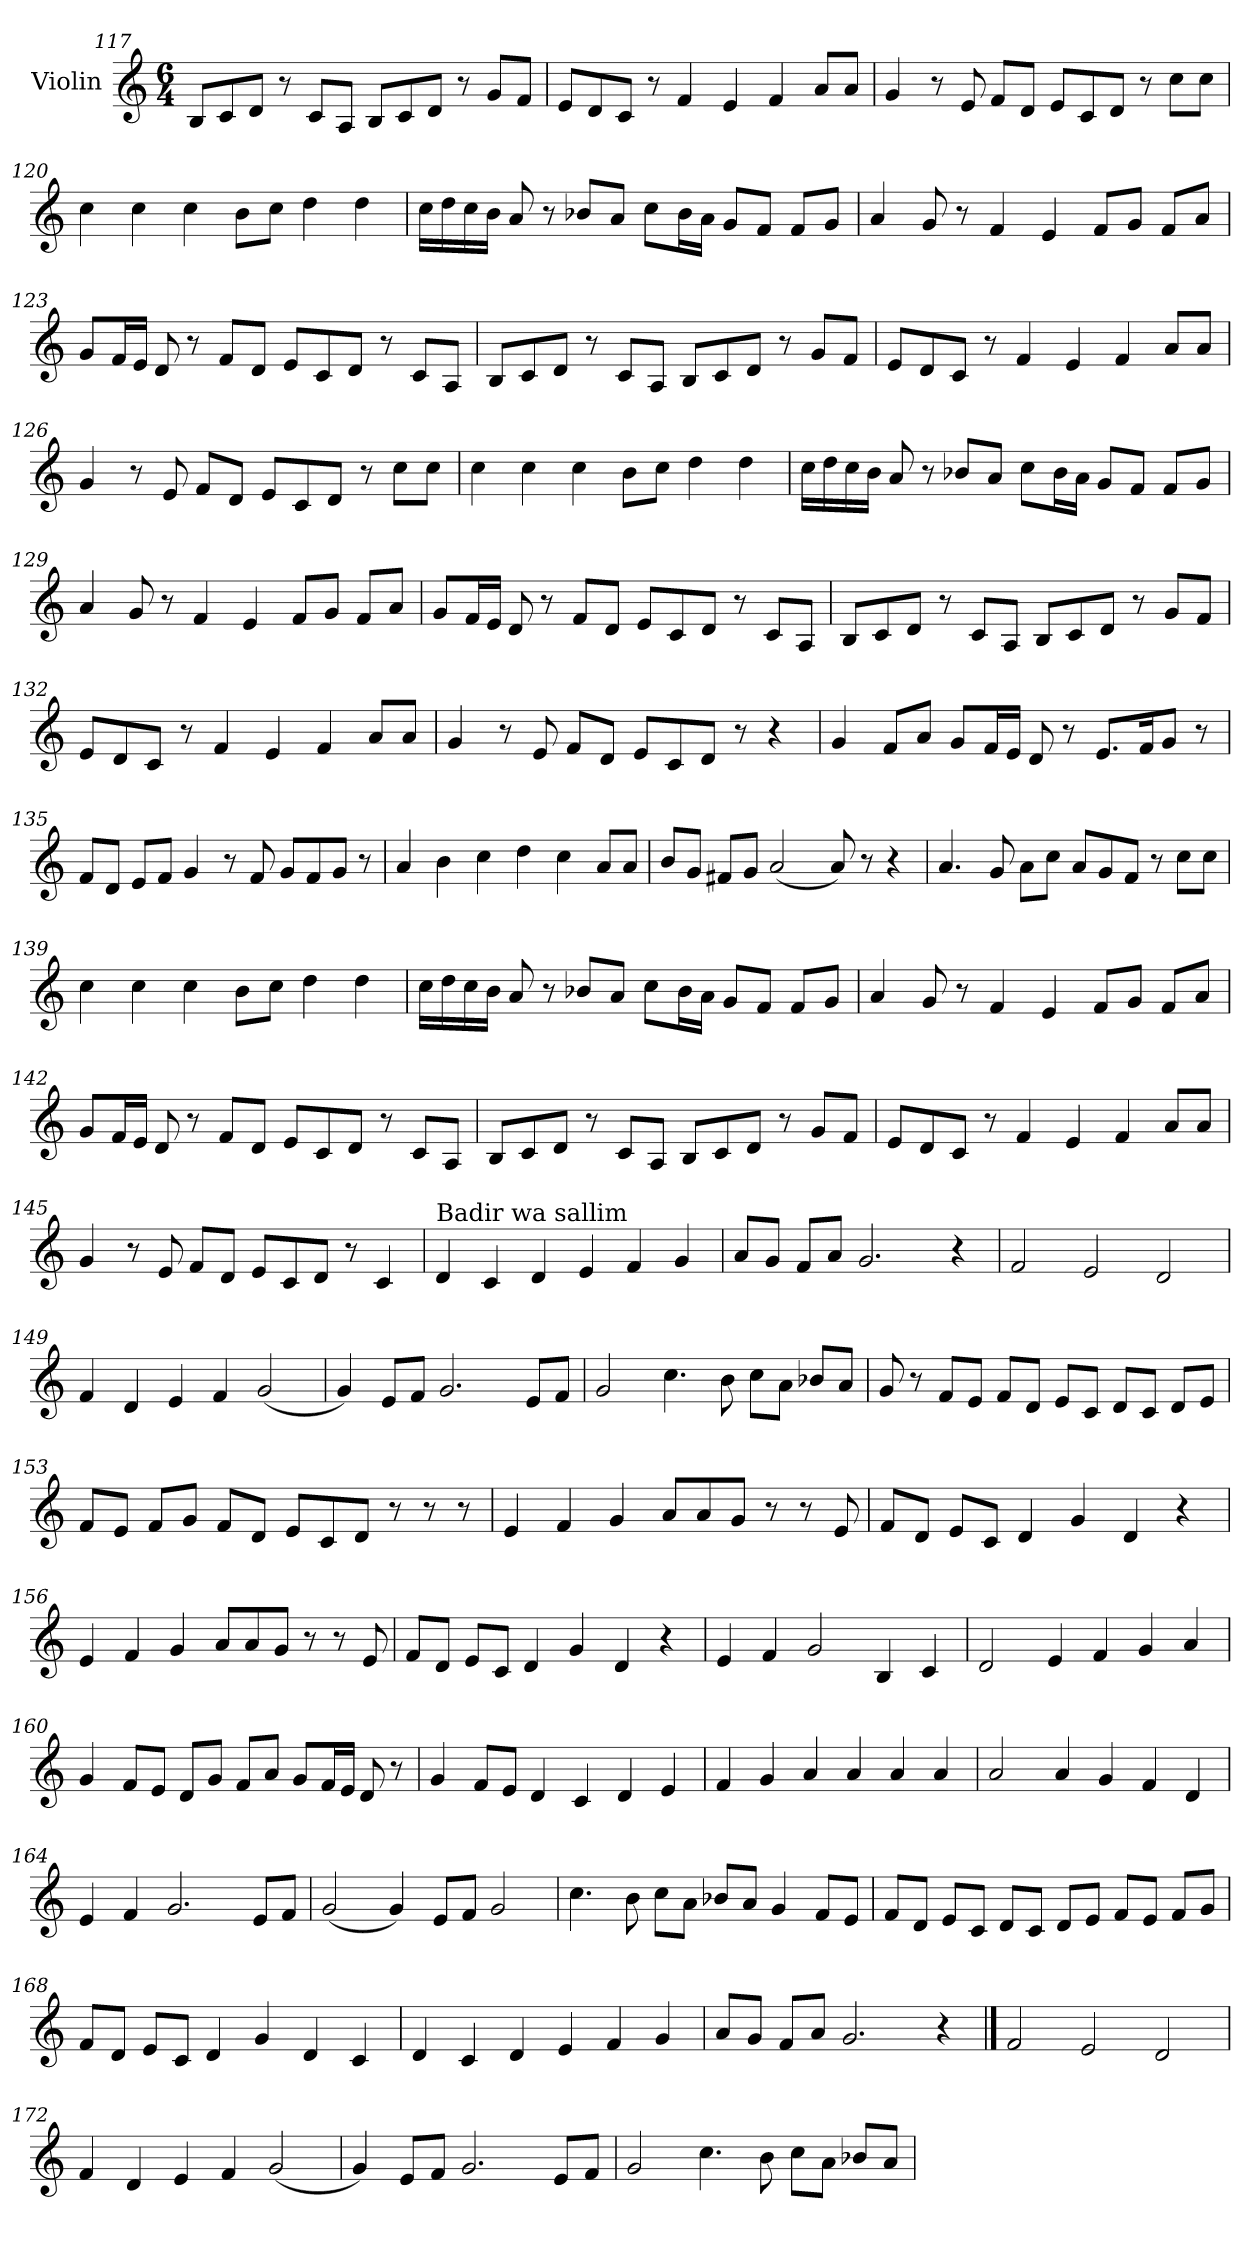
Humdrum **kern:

**kern
*part1
*staff1
*I"Violin
*clefG2
*k[]
*C:
*M6/4
=117
8B/L
8c/
8d/J
8r
8c/L
8A/J
8B/L
8c/
8d/J
8r
8g/L
8f/J
=118
8e/L
8d/
8c/J
8r
4f/
4e/
4f/
8a/L
8a/J
!!LO:LB:g=z
=119
4g/
8r
8e/
8f/L
8d/J
8e/L
8c/
8d/J
8r
8cc\L
8cc\J
=120
4cc\
4cc\
4cc\
8b\L
8cc\J
4dd\
4dd\
=121
16cc\LL
16dd\
16cc\
16b\JJ
8a/
8r
8b-X/L
8a/J
8cc\L
16b-\L
16a\JJ
8g/L
8f/J
8f/L
8g/J
!!LO:LB:g=z
=122
4a/
8g/
8r
4f/
4e/
8f/L
8g/J
8f/L
8a/J
=123
8g/L
16f/L
16e/JJ
8d/
8r
8f/L
8d/J
8e/L
8c/
8d/J
8r
8c/L
8A/J
=124
8B/L
8c/
8d/J
8r
8c/L
8A/J
8B/L
8c/
8d/J
8r
8g/L
8f/J
!!LO:LB:g=z
=125
8e/L
8d/
8c/J
8r
4f/
4e/
4f/
8a/L
8a/J
=126
4g/
8r
8e/
8f/L
8d/J
8e/L
8c/
8d/J
8r
8cc\L
8cc\J
=127
4cc\
4cc\
4cc\
8b\L
8cc\J
4dd\
4dd\
!!LO:LB:g=z
=128
16cc\LL
16dd\
16cc\
16b\JJ
8a/
8r
8b-X/L
8a/J
8cc\L
16b-\L
16a\JJ
8g/L
8f/J
8f/L
8g/J
=129
4a/
8g/
8r
4f/
4e/
8f/L
8g/J
8f/L
8a/J
=130
8g/L
16f/L
16e/JJ
8d/
8r
8f/L
8d/J
8e/L
8c/
8d/J
8r
8c/L
8A/J
!!LO:PB:g=z
=131
8B/L
8c/
8d/J
8r
8c/L
8A/J
8B/L
8c/
8d/J
8r
8g/L
8f/J
=132
8e/L
8d/
8c/J
8r
4f/
4e/
4f/
8a/L
8a/J
=133
4g/
8r
8e/
8f/L
8d/J
8e/L
8c/
8d/J
8r
4r
!!LO:LB:g=z
=134
*MM80
4g/
8f/L
8a/J
8g/L
16f/L
16e/JJ
8d/
8r
8.e/L
16f/K
8g/J
8r
=135
8f/L
8d/J
8e/L
8f/J
4g/
8r
8f/
8g/L
8f/
8g/J
8r
=136
4a/
4b\
4cc\
4dd\
4cc\
8a/L
8a/J
!!LO:LB:g=z
=137
8b/L
8g/J
8f#X/L
8g/J
(2a/
8a/)
8r
4r
=138
4.a/
8g/
8a\L
8cc\J
8a/L
8g/
8f/J
8r
8cc\L
8cc\J
=139
4cc\
4cc\
4cc\
8b\L
8cc\J
4dd\
4dd\
!!LO:LB:g=z
=140
16cc\LL
16dd\
16cc\
16b\JJ
8a/
8r
8b-X/L
8a/J
8cc\L
16b-\L
16a\JJ
8g/L
8f/J
8f/L
8g/J
=141
4a/
8g/
8r
4f/
4e/
8f/L
8g/J
8f/L
8a/J
=142
8g/L
16f/L
16e/JJ
8d/
8r
8f/L
8d/J
8e/L
8c/
8d/J
8r
8c/L
8A/J
!!LO:LB:g=z
=143
8B/L
8c/
8d/J
8r
8c/L
8A/J
8B/L
8c/
8d/J
8r
8g/L
8f/J
=144
8e/L
8d/
8c/J
8r
4f/
4e/
4f/
8a/L
8a/J
=145
4g/
8r
8e/
8f/L
8d/J
8e/L
8c/
8d/J
8r
4c/
!!LO:LB:g=z
=146
*MM90
!LO:TX:a:t=Badir wa sallim
4d/
4c/
4d/
4e/
4f/
4g/
=147
8a/L
8g/J
8f/L
8a/J
2.g/
4r
=148
2f/
2e/
2d/
!!LO:LB:g=z
=149
4f/
4d/
4e/
4f/
(2g/
=150
4g/)
8e/L
8f/J
2.g/
8e/L
8f/J
=151
2g/
4.cc\
8b\
8cc\L
8a\J
8b-X/L
8a/J
=152
8g/
8r
8f/L
8e/J
8f/L
8d/J
8e/L
8c/J
8d/L
8c/J
8d/L
8e/J
!!LO:LB:g=z
=153
8f/L
8e/J
8f/L
8g/J
8f/L
8d/J
8e/L
8c/
8d/J
8r
8r
8r
=154
4e/
4f/
4g/
8a/L
8a/
8g/J
8r
8r
8e/
=155
8f/L
8d/J
8e/L
8c/J
4d/
4g/
4d/
4r
!!LO:PB:g=z
=156
4e/
4f/
4g/
8a/L
8a/
8g/J
8r
8r
8e/
=157
8f/L
8d/J
8e/L
8c/J
4d/
4g/
4d/
4r
=158
4e/
4f/
2g/
4B/
4c/
=159
2d/
4e/
4f/
4g/
4a/
!!LO:LB:g=z
=160
4g/
8f/L
8e/J
8d/L
8g/J
8f/L
8a/J
8g/L
16f/L
16e/JJ
8d/
8r
=161
4g/
8f/L
8e/J
4d/
4c/
4d/
4e/
=162
4f/
4g/
4a/
4a/
4a/
4a/
!!LO:LB:g=z
=163
2a/
4a/
4g/
4f/
4d/
=164
4e/
4f/
2.g/
8e/L
8f/J
=165
(2g/
4g/)
8e/L
8f/J
2g/
=166
4.cc\
8b\
8cc\L
8a\J
8b-X/L
8a/J
4g/
8f/L
8e/J
!!LO:LB:g=z
=167
8f/L
8d/J
8e/L
8c/J
8d/L
8c/J
8d/L
8e/J
8f/L
8e/J
8f/L
8g/J
=168
8f/L
8d/J
8e/L
8c/J
4d/
4g/
4d/
4c/
=169
4d/
4c/
4d/
4e/
4f/
4g/
!!LO:LB:g=z
=170
8a/L
8g/J
8f/L
8a/J
2.g/
4r
==171
2f/
2e/
2d/
=172
4f/
4d/
4e/
4f/
(2g/
=173
4g/)
8e/L
8f/J
2.g/
8e/L
8f/J
!!LO:LB:g=z
=174
2g/
4.cc\
8b\
8cc\L
8a\J
8b-X/L
8a/J
=
*-
